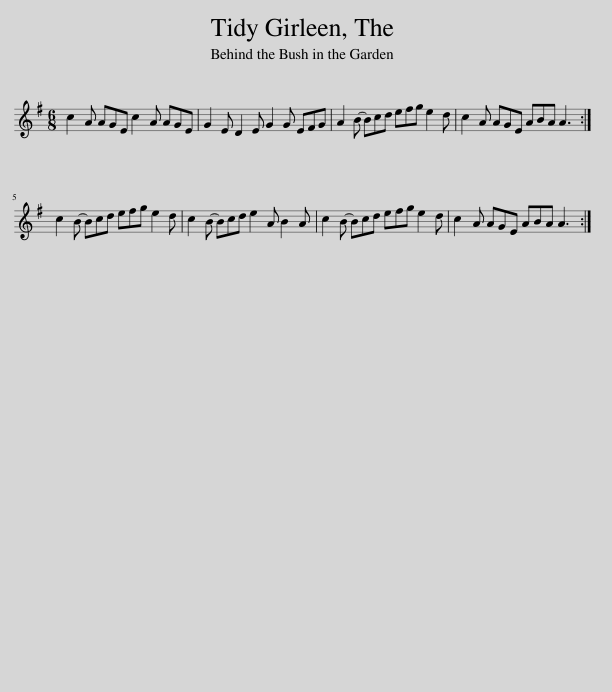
X:1
L:1/8
M:6/8
I:linebreak $
K:G
V:1 treble
V:1
 c2 A AGE c2 A AGE | G2 E D2 E G2 G EFG | A2 B- Bcd efg e2 d | c2 A AGE ABA A3 :|$ c2 B- Bcd efg e2 d | %5
 c2 B- Bcd e2 A B2 A | c2 B- Bcd efg e2 d | c2 A AGE ABA A3 :| %8
